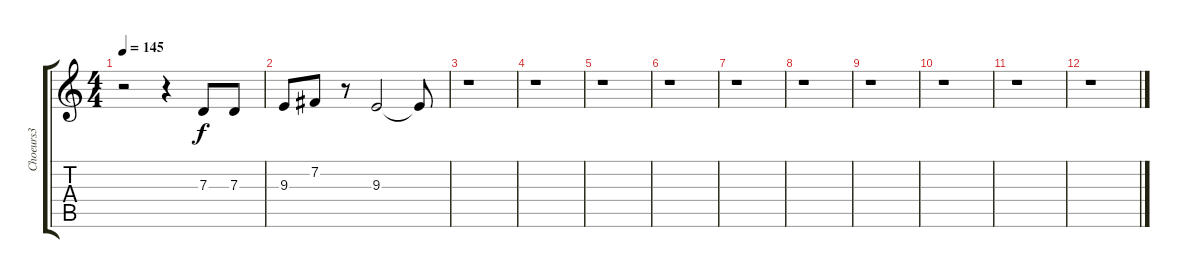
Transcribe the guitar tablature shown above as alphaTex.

\track ("Choeurs3" "Choeurs3") {instrument choiraahs}
\staff {score tabs}
\tuning (E4 B3 G3 D3 A2 E2) {hide}
\ts (4 4)
\tempo 145
\clef g2
\ks c
r.2{dy f} r.4 7.3.8 7.3.8 |
9.3.8 7.2.8 r.8 9.3.2 9.3{t}.8 |
r.1 |
r.1 |
r.1 |
r.1 |
r.1 |
r.1 |
r.1 |
r.1 |
r.1 |
r.1
